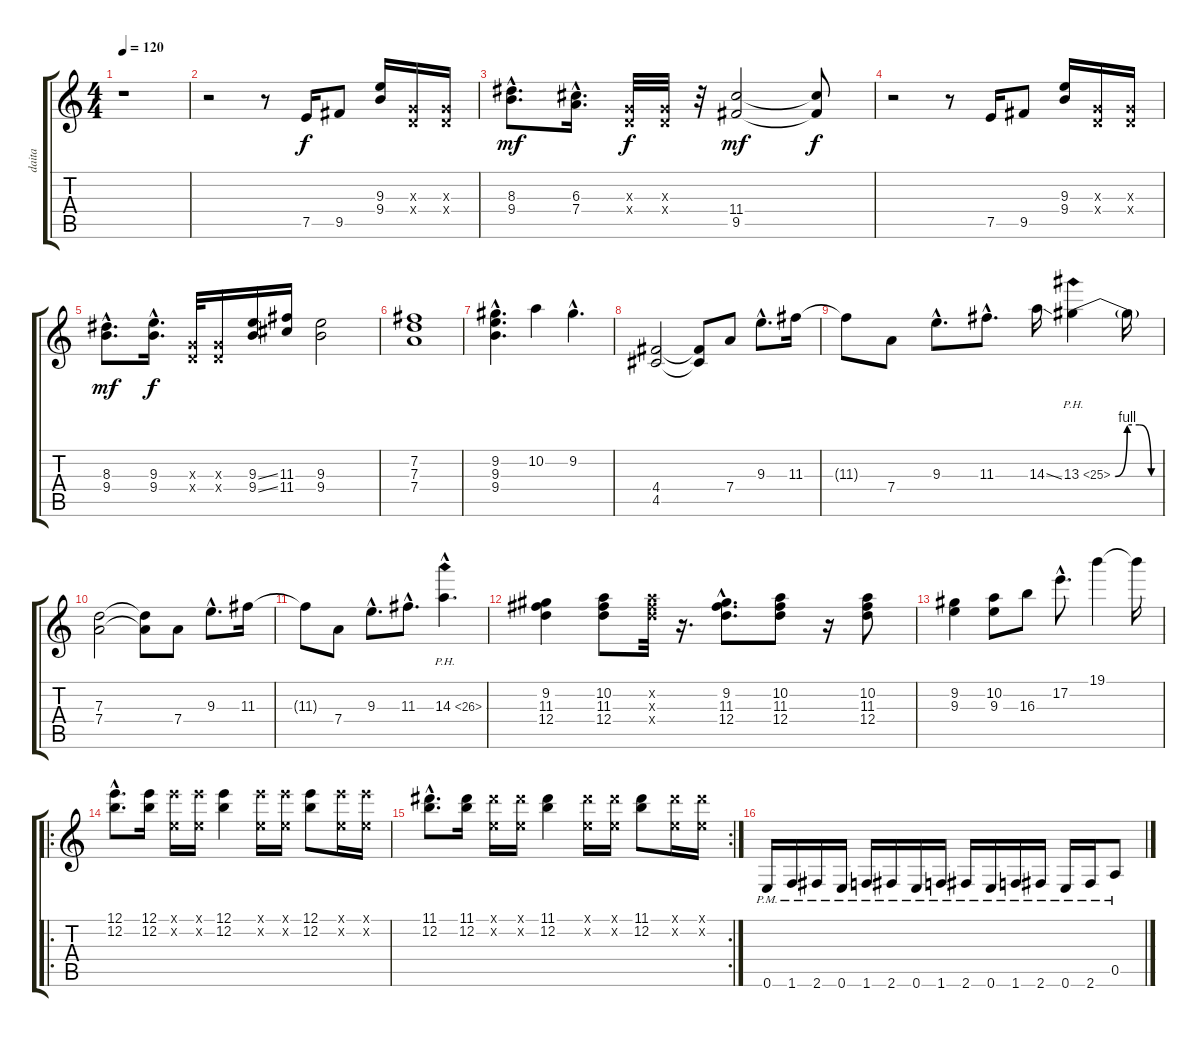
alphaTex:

\track ("daita" "daita") {instrument distortionguitar}
\staff {score tabs}
\tuning (E4 B3 G3 D3 A2 E2) {hide}
\ts (4 4)
\tempo 120
\clef g2
\ks c
r.1{dy f instrument distortionguitar} |
r.2 r.8 7.5.16 9.5.8 (9.3 9.4).16 (0.3{x} 0.4{x}).16 (0.3{x} 0.4{x}).16 |
(8.3{hac} 9.4{hac}).8{d dy mf} (6.3{hac} 7.4{hac}).16{d} (0.3{x} 0.4{x}).32{dy f} (0.3{x} 0.4{x}).32 r.32 (11.4 9.5).2{dy mf} (11.4{t} 9.5{t}).8{dy f} |
r.2 r.8 7.5.16 9.5.8 (9.3 9.4).16 (0.3{x} 0.4{x}).16 (0.3{x} 0.4{x}).16 |
(8.3{hac} 9.4{hac}).8{d dy mf} (9.3{hac} 9.4{hac}).16{d dy f} (0.3{x} 0.4{x}).32 (0.3{x} 0.4{x}).16 (9.3{ss} 9.4{ss}).16 (11.3 11.4).16 (9.3 9.4).2 |
(7.2 7.3 7.4).1 |
(9.2 9.3 9.4{hac}).4{d} 10.2.4 9.2{hac}.4{d} |
(4.4 4.5).2 (4.4{t} 4.5{t}).8 7.4.8 9.3{hac}.8{d} 11.3.16 |
11.3{t}.8 7.4.8 9.3{hac}.8{d} 11.3{hac}.8{d} 14.3{ss}.16 13.3{be (custom 0 0 15 4 30 4 45 0 60 0) ph 12}.4 13.3{t}.16 |
(7.3 7.4).2 (7.3{t} 7.4{t}).8 7.4.8 9.3{hac}.8{d} 11.3.16 |
11.3{t}.8 7.4.8 9.3{hac}.8{d} 11.3{hac}.8{d} 14.3{ph 12 hac}.4{d} |
(9.2 11.3 12.4).4 (10.2 11.3 12.4).8 (10.2{x} 11.3{x} 12.4{x}).32 r.16{d} (9.2{hac} 11.3{hac} 12.4{hac}).8{d} (10.2 11.3 12.4).8 r.16 (10.2 11.3 12.4).8 |
(9.2 9.3).4 (10.2 9.3).8 16.3.8 17.2{hac}.8{d} 19.1.4 19.1{t}.16 |
\ro
(12.1{hac} 12.2{hac}).8{d} (12.1 12.2).16 (0.1{x} 17.2{x}).16 (0.1{x} 17.2{x}).16 (12.1 12.2).4 (0.1{x} 17.2{x}).16 (0.1{x} 17.2{x}).16 (12.1 12.2).8 (0.1{x} 17.2{x}).16 (0.1{x} 17.2{x}).16 |
\rc 2
(11.1{hac} 12.2{hac}).8{d} (11.1 12.2).16 (0.1{x} 16.2{x}).16 (0.1{x} 16.2{x}).16 (11.1 12.2).4 (0.1{x} 16.2{x}).16 (0.1{x} 16.2{x}).16 (11.1 12.2).8 (0.1{x} 16.2{x}).16 (0.1{x} 16.2{x}).16 |
0.6{pm}.16 1.6{pm}.16 2.6{pm}.16 0.6{pm}.16 1.6{pm}.16 2.6{pm}.16 0.6{pm}.16 1.6{pm}.16 2.6{pm}.16 0.6{pm}.16 1.6{pm}.16 2.6{pm}.16 0.6{pm}.16 2.6{pm}.16 0.5{pm}.8
